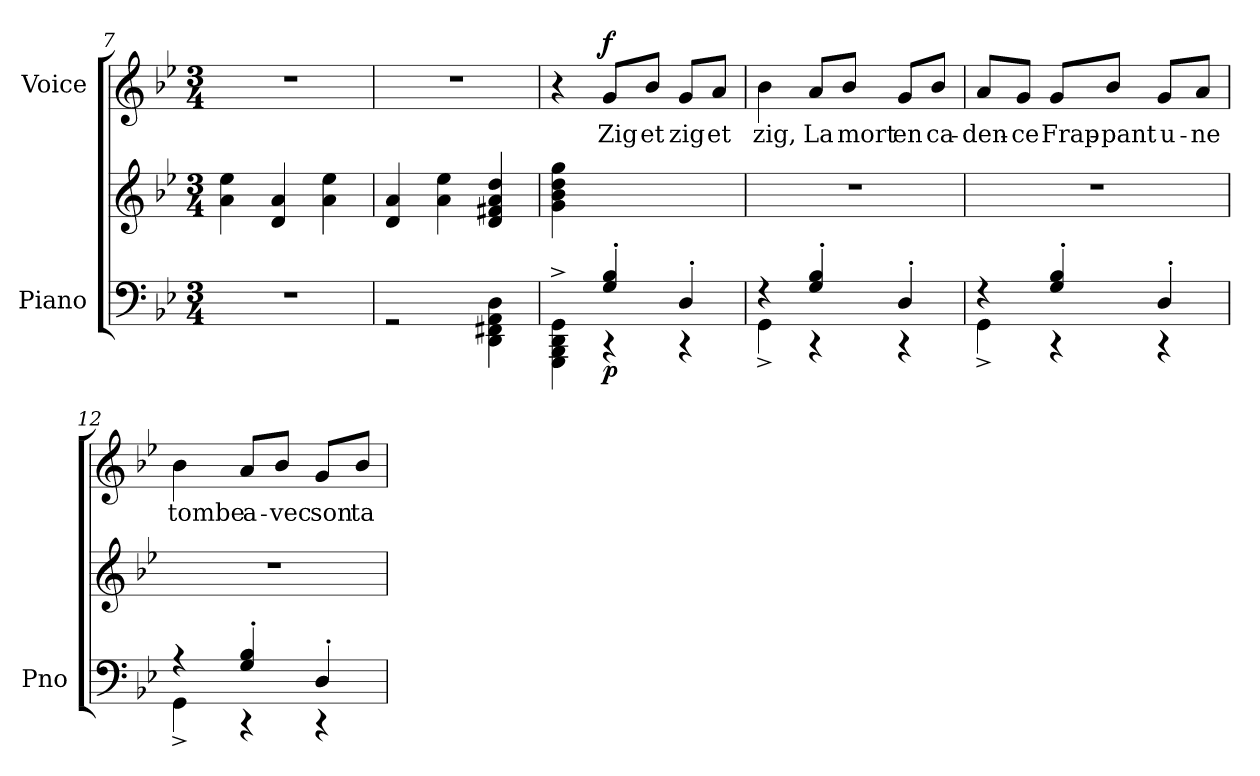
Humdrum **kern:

**kern	**kern	**dynam	**kern	**text	**dynam
*part2	*part2	*part2	*part1	*part1	*part1
*staff3	*staff2	*staff2/3	*staff1	*staff1	*staff1
*I"Piano	*	*	*I"Voice	*	*
*I'Pno	*	*	*	*	*
*clefF4	*clefG2	*	*clefG2	*	*
*k[b-e-]	*k[b-e-]	*	*k[b-e-]	*	*
*M3/4	*M3/4	*	*M3/4	*	*
=7	=7	=7	=7	=7	=7
2.r	4a\ 4ee-\	.	2.r	.	.
.	4d/ 4a/	.	.	.	.
.	4a\ 4ee-\	.	.	.	.
=8	=8	=8	=8	=8	=8
*^	*	*	*	*	*
2.ryy	2rGG	4d/ 4a/	.	2.r	.	.
.	.	4a\ 4ee-\	.	.	.	.
.	4DD\ 4FF#X\ 4AA\ 4D\	4d/ 4f#X/ 4a/ 4dd/	.	.	.	.
!!LO:LB:g=z
=9	=9	=9	=9	=9	=9	=9
4rBByy	4GGG\^ 4BBB-\^ 4DD\^ 4GG\^	4g\ 4b-\ 4dd\ 4gg\	.	4r	.	.
!	!	!	!LO:DY:b=2	!	!LO:LY:b	!LO:DY:b
4G/' 4B-/'	4rCC	2ryy	p	8g/L	Zig	f
!	!	!	!	!	!LO:LY:b	!
.	.	.	.	8b-/J	et	.
!	!	!	!	!	!LO:LY:b	!
4D'/	4rCC	.	.	8g/L	zig	.
!	!	!	!	!	!LO:LY:b	!
.	.	.	.	8a/J	et	.
=10	=10	=10	=10	=10	=10	=10
!	!	!	!	!	!LO:LY:b	!
4r	4GG^\	2.r	.	4b-\	zig,	.
!	!	!	!	!	!LO:LY:b	!
4G/' 4B-/'	4rCC	.	.	8a/L	La	.
!	!	!	!	!	!LO:LY:b	!
.	.	.	.	8b-/J	mort	.
!	!	!	!	!	!LO:LY:b	!
4D'/	4rCC	.	.	8g/L	en	.
!	!	!	!	!	!LO:LY:b	!
.	.	.	.	8b-/J	ca-	.
=11	=11	=11	=11	=11	=11	=11
!	!	!	!	!	!LO:LY:b	!
4r	4GG^\	2.r	.	8a/L	-den-	.
!	!	!	!	!	!LO:LY:b	!
.	.	.	.	8g/J	-ce	.
!	!	!	!	!	!LO:LY:b	!
4G/' 4B-/'	4rCC	.	.	8g/L	Frap-	.
!	!	!	!	!	!LO:LY:b	!
.	.	.	.	8b-/J	-pant	.
!	!	!	!	!	!LO:LY:b	!
4D'/	4rCC	.	.	8g/L	u-	.
!	!	!	!	!	!LO:LY:b	!
.	.	.	.	8a/J	-ne	.
=12	=12	=12	=12	=12	=12	=12
!	!	!	!	!	!LO:LY:b	!
4r	4GG^\	2.r	.	4b-\	tombe	.
!	!	!	!	!	!LO:LY:b	!
4G/' 4B-/'	4rCC	.	.	8a/L	a-	.
!	!	!	!	!	!LO:LY:b	!
.	.	.	.	8b-/J	-vec	.
!	!	!	!	!	!LO:LY:b	!
4D'/	4rCC	.	.	8g/L	son	.
!	!	!	!	!	!LO:LY:b	!
.	.	.	.	8b-/J	ta-	.
*v	*v	*	*	*	*	*
=	=	=	=	=	=
*-	*-	*-	*-	*-	*-
